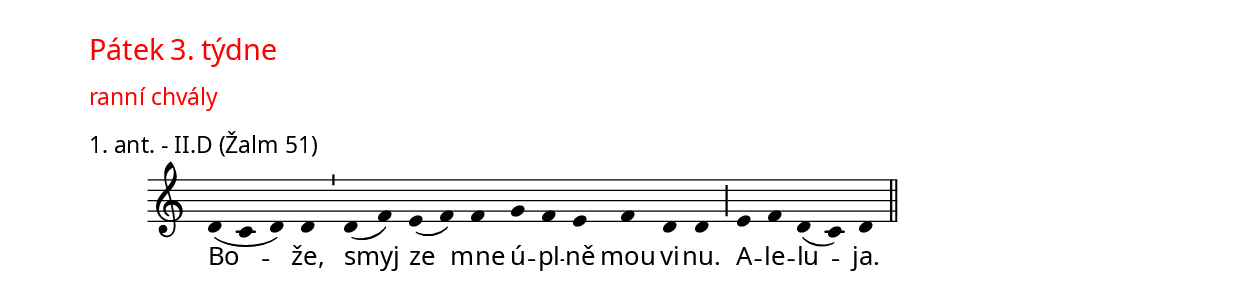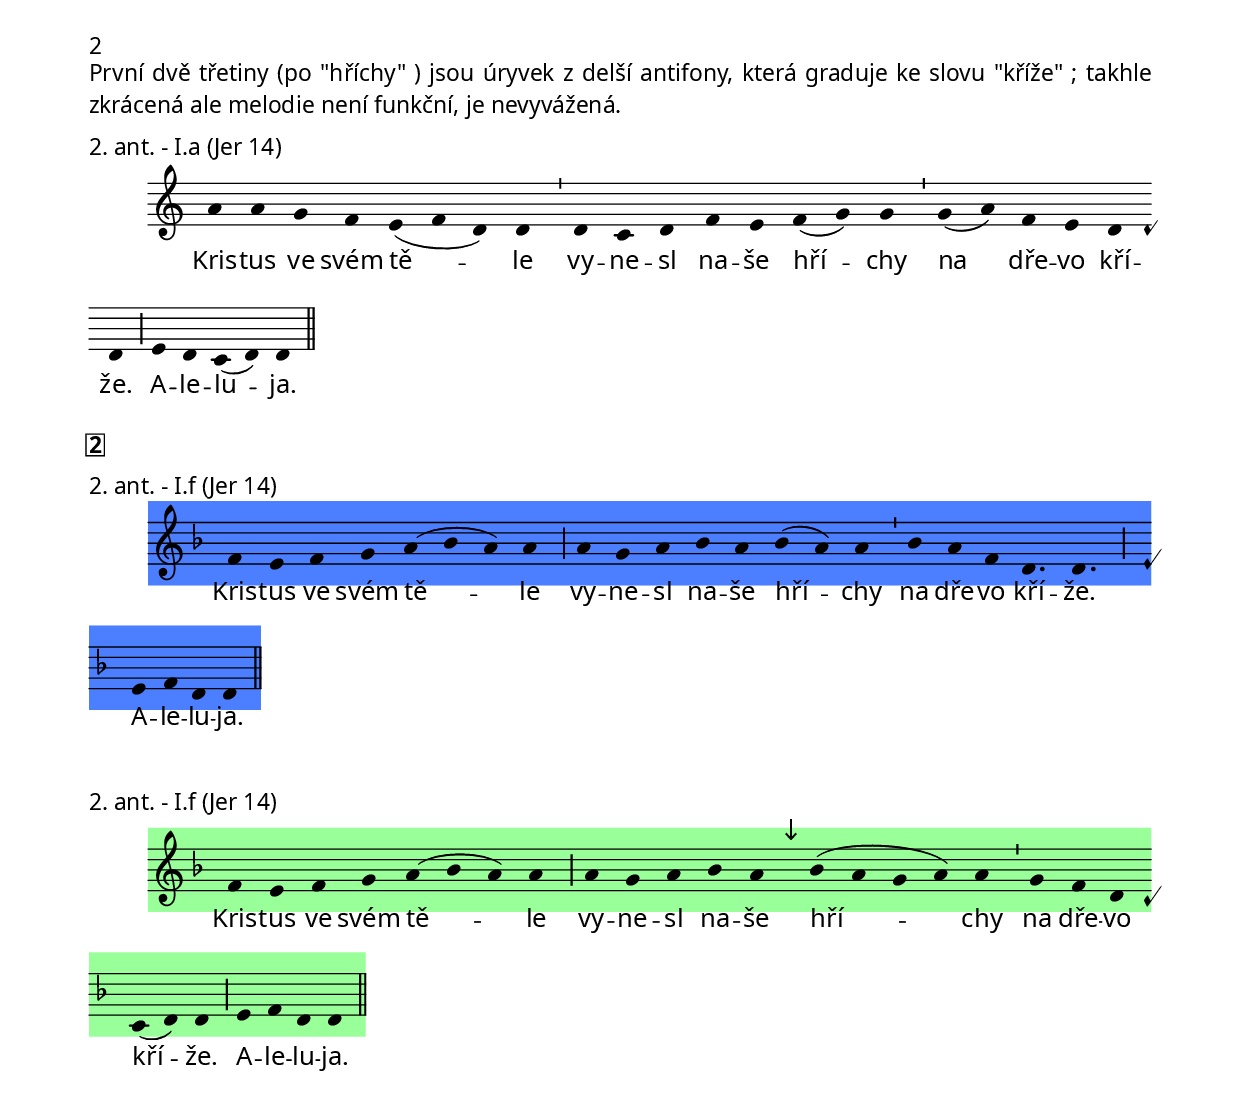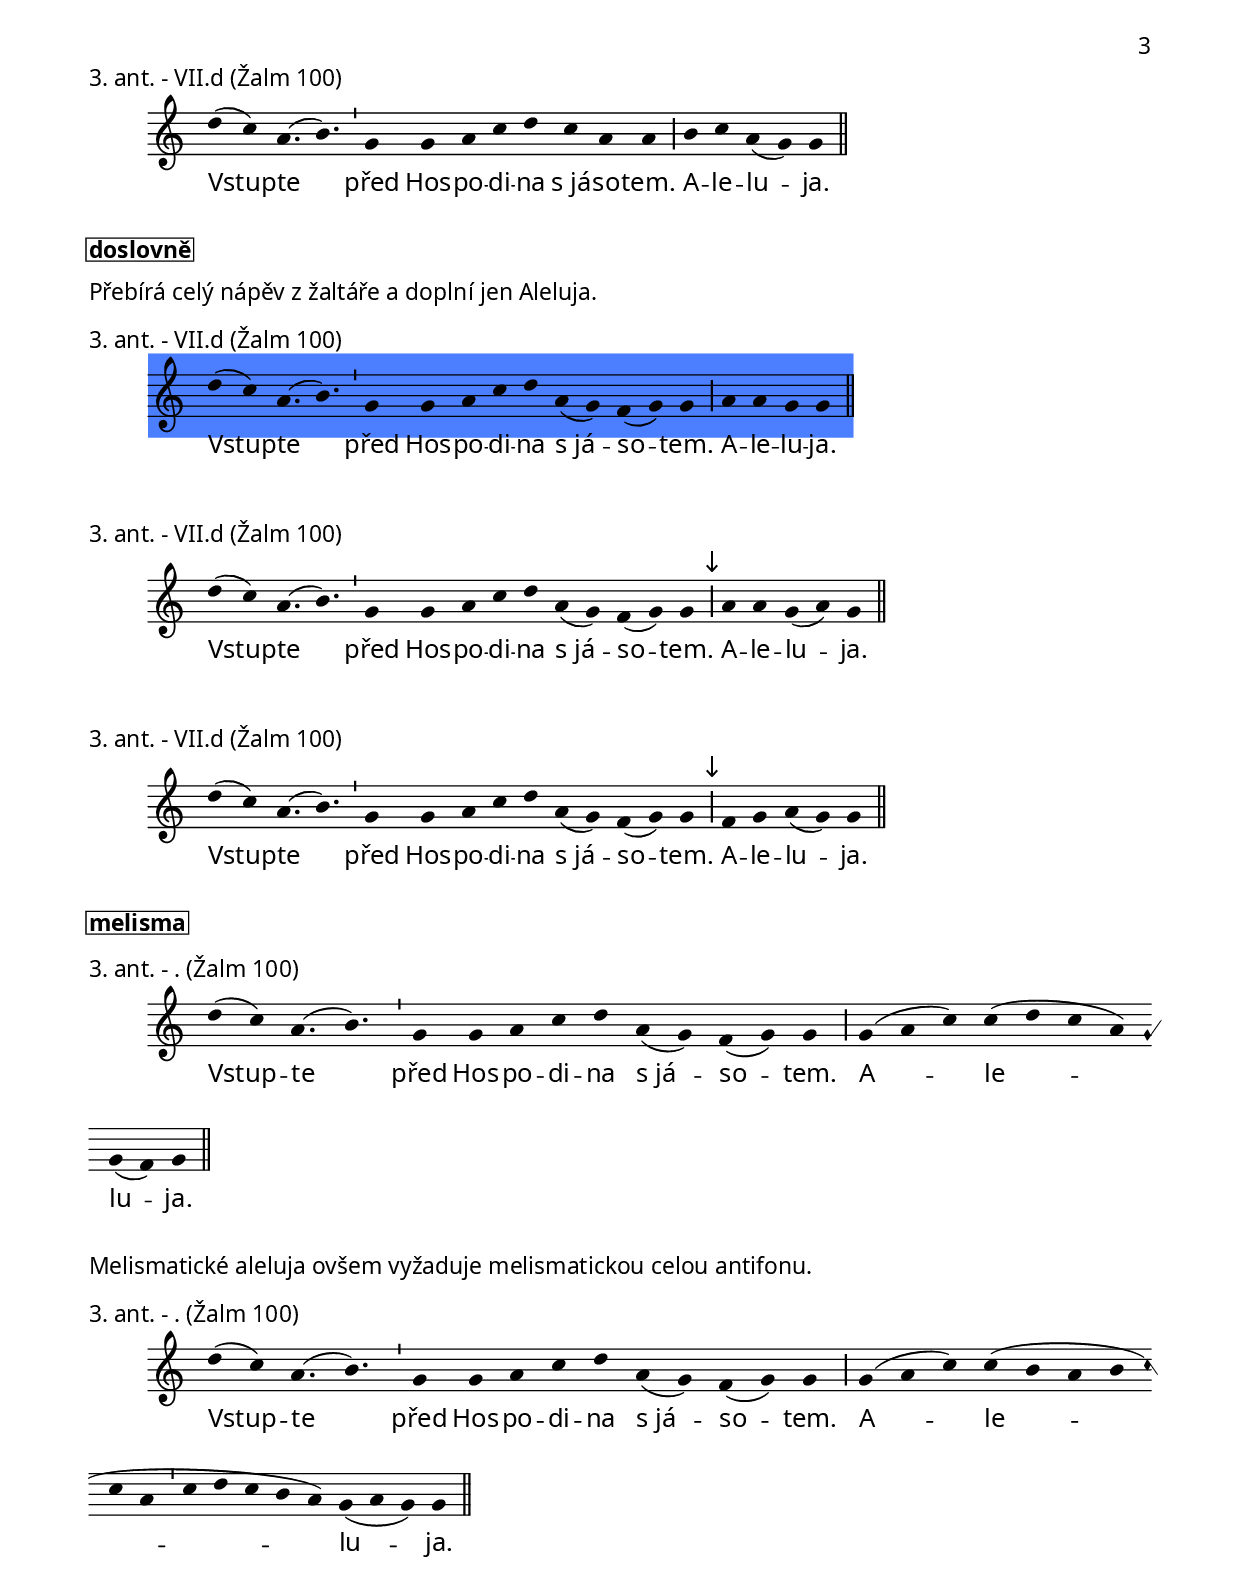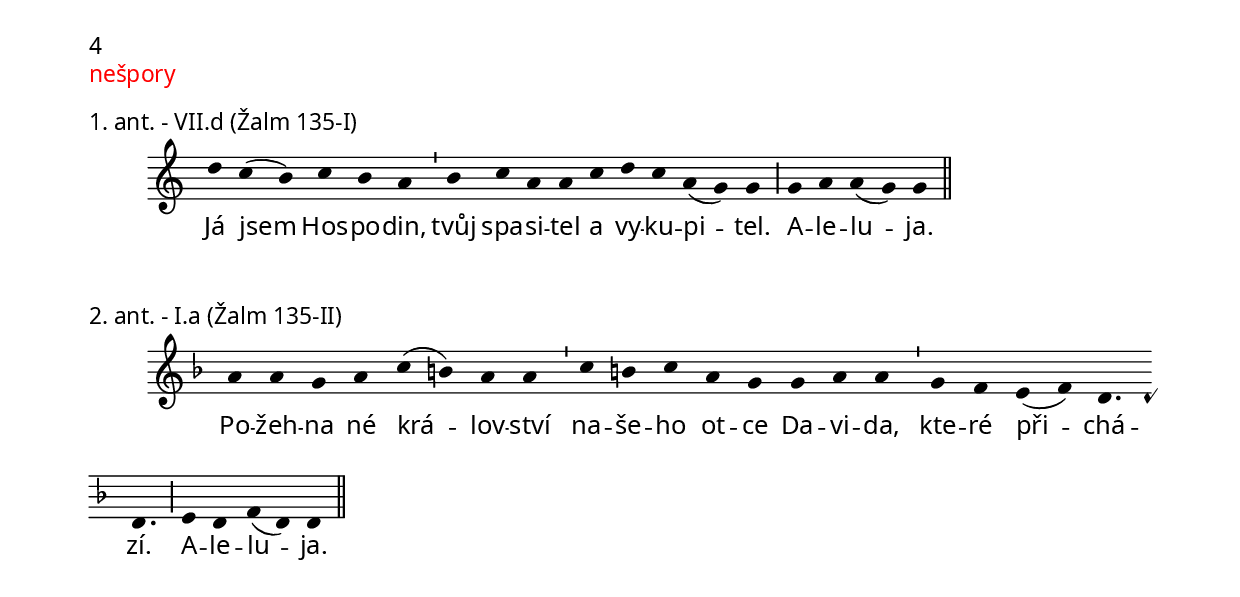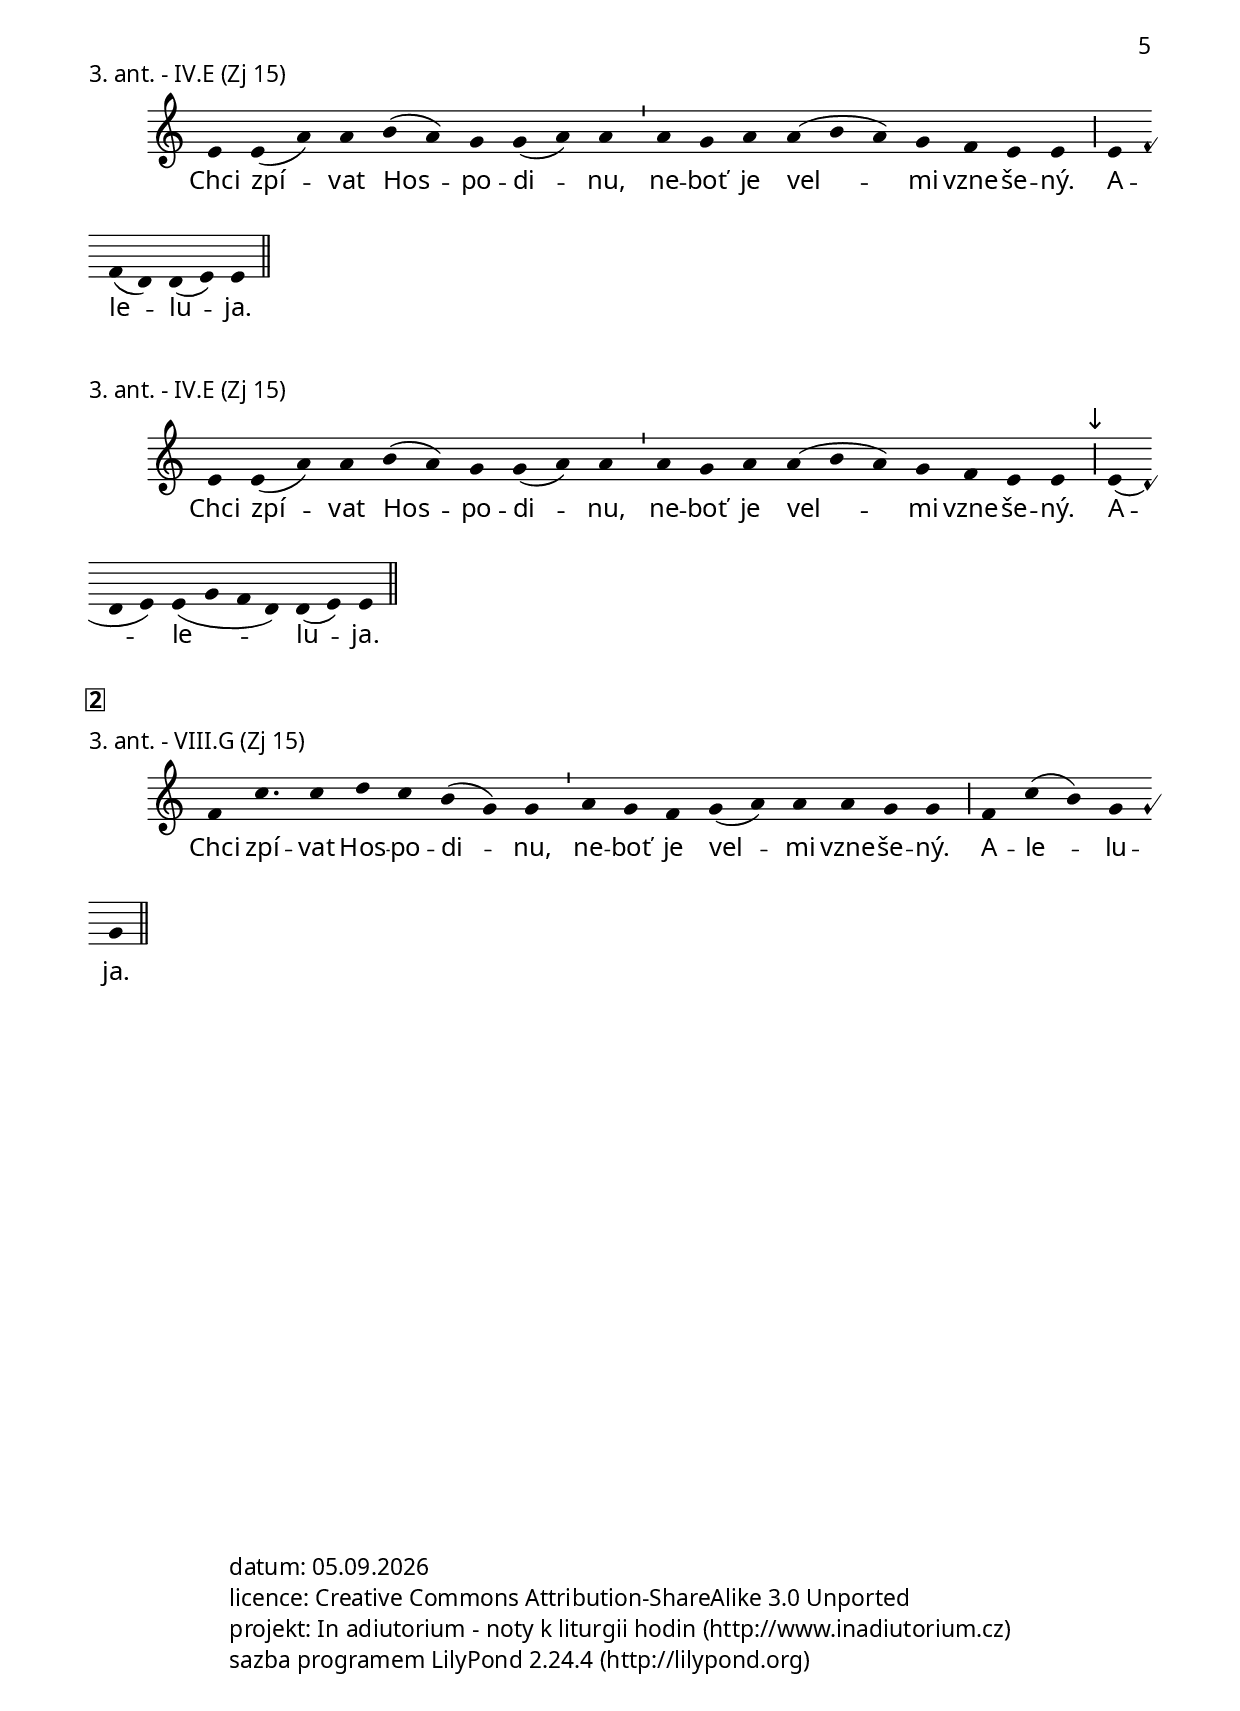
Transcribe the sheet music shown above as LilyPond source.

\include "../spolecne.ly"

\markup {\nadpisDen {Pátek 3. týdne}}

\markup {\nadpisHodinka {"ranní chvály"}}

\score {
  \relative c' {
    \choralniRezim
    d4( c d) d \barMin
    d( f) e( f) f g f e f d d \barMaior
    e f d( c) d \barFinalis
  }
  \addlyrics {
    Bo -- že,
    smyj ze mne ú -- pl -- ně mou vi -- nu.
    A -- le -- lu -- ja.
  }
  \header {
    quid = "1. ant."
    modus = "II"
    differentia = "D" 
    psalmus = "Žalm 51"
    id = ""
    piece = \markup {\sestavTitulek}
  }
}

\pageBreak

\markup\justify{První dvě třetiny (po "\"hříchy\"") jsou úryvek z delší antifony, která
graduje ke slovu "\"kříže\""; takhle zkrácená ale melodie není
funkční, je nevyvážená.}

\score {
  \relative c'' {
    \choralniRezim
    a4 a g4 f e( f d) d \barMin
    d c d f e f( g) g \barMin g( a) f e d d \barMaior
    e d c( d) d \barFinalis
  }
  \addlyrics {
    Kris -- tus ve svém tě -- le
    vy -- ne -- sl na -- še hří -- chy na dře -- vo kří -- že.
    A -- le -- lu -- ja.
  }
  \header {
    quid = "2. ant."
    modus = "I"
    differentia = "a" 
    psalmus = "Jer 14"
    id = ""
    fons = "Svatý týden - Květná neděle - 2. nešp. - 3.ant. (první část, upravena)"
    piece = \markup {\sestavTitulek}
  }
}

\markup\nadpisSkupiny{2}

\score {
  \relative c' {
    \zvyraznovacModry
    \choralniRezim
    \key f \major
    f4 e f g a( bes a) a \barMaior
    a g a bes a bes( a) a \barMin
    bes a f d4. d \barMaior
    e4 f d d \barFinalis
  }
  \addlyrics {
    Kris -- tus ve svém tě -- le
    vy -- ne -- sl na -- še hří -- chy 
    na dře -- vo kří -- že.
    A -- le -- lu -- ja.
  }
  \header {
    quid = "2. ant."
    modus = "I"
    differentia = "f" 
    psalmus = "Jer 14"
    id = ""
    piece = \markup {\sestavTitulek}
  }
}

\score {
  \relative c' {
    \zvyraznovacZelenyII
    \choralniRezim
    \key f \major
    f4 e f g a( bes a) a \barMaior
    a g a bes a \mark\sipka bes( a g a) a \barMin
    g f d c( d) d \barMaior
    e4 f d d \barFinalis
  }
  \addlyrics {
    Kris -- tus ve svém tě -- le
    vy -- ne -- sl na -- še hří -- chy 
    na dře -- vo kří -- že.
    A -- le -- lu -- ja.
  }
  \header {
    quid = "2. ant."
    modus = "I"
    differentia = "f" 
    psalmus = "Jer 14"
    id = ""
    piece = \markup {\sestavTitulek}
  }
}

\pageBreak

\score {
  \relative c'' {
    \choralniRezim
    d4( c) a4.( b) \barMin g4 g a c d c a a \barMaior
    b c a( g) g \barFinalis
  }
  \addlyrics {
    Vstup -- te před Hos -- po -- di -- na s_já -- so -- tem.
    A -- le -- lu -- ja.
  }
  \header {
    quid = "3. ant."
    modus = "VII"
    differentia = "d" 
    psalmus = "Žalm 100"
    id = ""
    fons = "žaltář, pátek 1.t., rch, 3.ant.; upraveno"
    piece = \markup {\sestavTitulek}
  }
}

\markup\nadpisSkupiny{doslovně}
\markup{Přebírá celý nápěv z žaltáře a doplní jen Aleluja.}

\score {
  \relative c'' {
    \zvyraznovacModry
    \choralniRezim
    d4( c) a4.( b) \barMin g4 g a c d a( g) f( g) g \barMaior
    a a g g \barFinalis
  }
  \addlyrics {
    Vstup -- te před Hos -- po -- di -- na s_já -- so -- tem.
    A -- le -- lu -- ja.
  }
  \header {
    quid = "3. ant."
    modus = "VII"
    differentia = "d" 
    psalmus = "Žalm 100"
    id = ""
    piece = \markup {\sestavTitulek}
  }
}

\score {
  \relative c'' {
    \choralniRezim
    d4( c) a4.( b) \barMin g4 g a c d a( g) f( g) g \barMaior
    \mark\sipka a a g( a) g \barFinalis
  }
  \addlyrics {
    Vstup -- te před Hos -- po -- di -- na s_já -- so -- tem.
    A -- le -- lu -- ja.
  }
  \header {
    quid = "3. ant."
    modus = "VII"
    differentia = "d" 
    psalmus = "Žalm 100"
    id = ""
    piece = \markup {\sestavTitulek}
  }
}

\score {
  \relative c'' {
    \choralniRezim
    d4( c) a4.( b) \barMin g4 g a c d a( g) f( g) g \barMaior
    \mark\sipka f g a( g) g \barFinalis
  }
  \addlyrics {
    Vstup -- te před Hos -- po -- di -- na s_já -- so -- tem.
    A -- le -- lu -- ja.
  }
  \header {
    quid = "3. ant."
    modus = "VII"
    differentia = "d" 
    psalmus = "Žalm 100"
    id = ""
    piece = \markup {\sestavTitulek}
  }
}

\markup\nadpisSkupiny{melisma}

\score {
  \relative c'' {
    \choralniRezim
    d4( c) a4.( b) \barMin g4 g a c d a( g) f( g) g \barMaior
    g( a c) c( d c a) g( f) g \barFinalis
  }
  \addlyrics {
    Vstup -- te před Hos -- po -- di -- na s_já -- so -- tem.
    A -- le -- lu -- ja.
  }
  \header {
    quid = "3. ant."
    modus = ""
    differentia = "" 
    psalmus = "Žalm 100"
    id = ""
    piece = \markup {\sestavTitulek}
  }
}

\markup{Melismatické aleluja ovšem vyžaduje melismatickou celou antifonu.}

\score {
  \relative c'' {
    \choralniRezim
    d4( c) a4.( b) \barMin g4 g a c d a( g) f( g) g \barMaior
    g( a c) c( b a b c a \barMin c d c b a) g( a g) g \barFinalis
  }
  \addlyrics {
    Vstup -- te před Hos -- po -- di -- na s_já -- so -- tem.
    A -- le -- lu -- ja.
  }
  \header {
    quid = "3. ant."
    modus = ""
    differentia = "" 
    psalmus = "Žalm 100"
    id = ""
    piece = \markup {\sestavTitulek}
  }
}

\pageBreak

\markup {\nadpisHodinka {"nešpory"}}

\score {
  \relative c'' {
    \choralniRezim
    d4 c( b) c b a \barMin
    b c a a c d c a( g) g \barMaior
    g a a( g) g \barFinalis
  }
  \addlyrics {
    Já jsem Hos -- po -- din,
    tvůj spa -- si -- tel a vy -- ku -- pi -- tel.
    A -- le -- lu -- ja.
  }
  \header {
    quid = "1. ant."
    modus = "VII"
    differentia = "d" 
    psalmus = "Žalm 135-I"
    id = ""
    piece = \markup {\sestavTitulek}
  }
}

\score {
  \relative c' {
    \choralniRezim
    \key f \major
    a'4 a g a c( b) a a \barMin c b c a g g a a \barMin
    g f e( f) d4. d \barMaior
    e4 d f( d) d \barFinalis
  }
  \addlyrics {
    Po -- žeh -- na né krá -- lov -- ství
    na -- še -- ho ot -- ce Da -- vi -- da,
    kte -- ré při -- chá -- zí.
    A -- le -- lu -- ja.
  }
  \header {
    quid = "2. ant."
    modus = "I"
    differentia = "a" 
    psalmus = "Žalm 135-II"
    id = ""
    fons = "Květná neděle, ad Benedictus, poslední část."
    piece = \markup {\sestavTitulek}
  }
}

\pageBreak

\score {
  \relative c' {
    \choralniRezim
    e4 e( a) a b( a) g g( a) a \barMin
    a g a a( b a) g f e e \barMaior
    e f( d) d( e) e \barFinalis
  }
  \addlyrics {
    Chci zpí -- vat Hos -- po -- di -- nu,
    ne -- boť je vel -- mi vzne -- še -- ný.
    A -- le -- lu -- ja.
  }
  \header {
    quid = "3. ant."
    modus = "IV"
    differentia = "E" 
    psalmus = "Zj 15"
    id = ""
    piece = \markup {\sestavTitulek}
  }
}

\score {
  \relative c' {
    \choralniRezim
    e4 e( a) a b( a) g g( a) a \barMin
    a g a a( b a) g f e e \barMaior
    \mark\sipka e( d e) e( g f d) d( e) e \barFinalis
  }
  \addlyrics {
    Chci zpí -- vat Hos -- po -- di -- nu,
    ne -- boť je vel -- mi vzne -- še -- ný.
    A -- le -- lu -- ja.
  }
  \header {
    quid = "3. ant."
    modus = "IV"
    differentia = "E" 
    psalmus = "Zj 15"
    id = ""
    piece = \markup {\sestavTitulek}
  }
}

\markup\nadpisSkupiny{2}

\score {
  \relative c' {
    \choralniRezim
    f4 c'4. c4 d c b( g) g \barMin
    a g f g( a) a a g g \barMaior
    f c'( b) g g \barFinalis
  }
  \addlyrics {
    Chci zpí -- vat Hos -- po -- di -- nu,
    ne -- boť je vel -- mi vzne -- še -- ný.
    A -- le -- lu -- ja.
  }
  \header {
    quid = "3. ant."
    modus = "VIII"
    differentia = "G" 
    psalmus = "Zj 15"
    id = ""
    piece = \markup {\sestavTitulek}
  }
}
